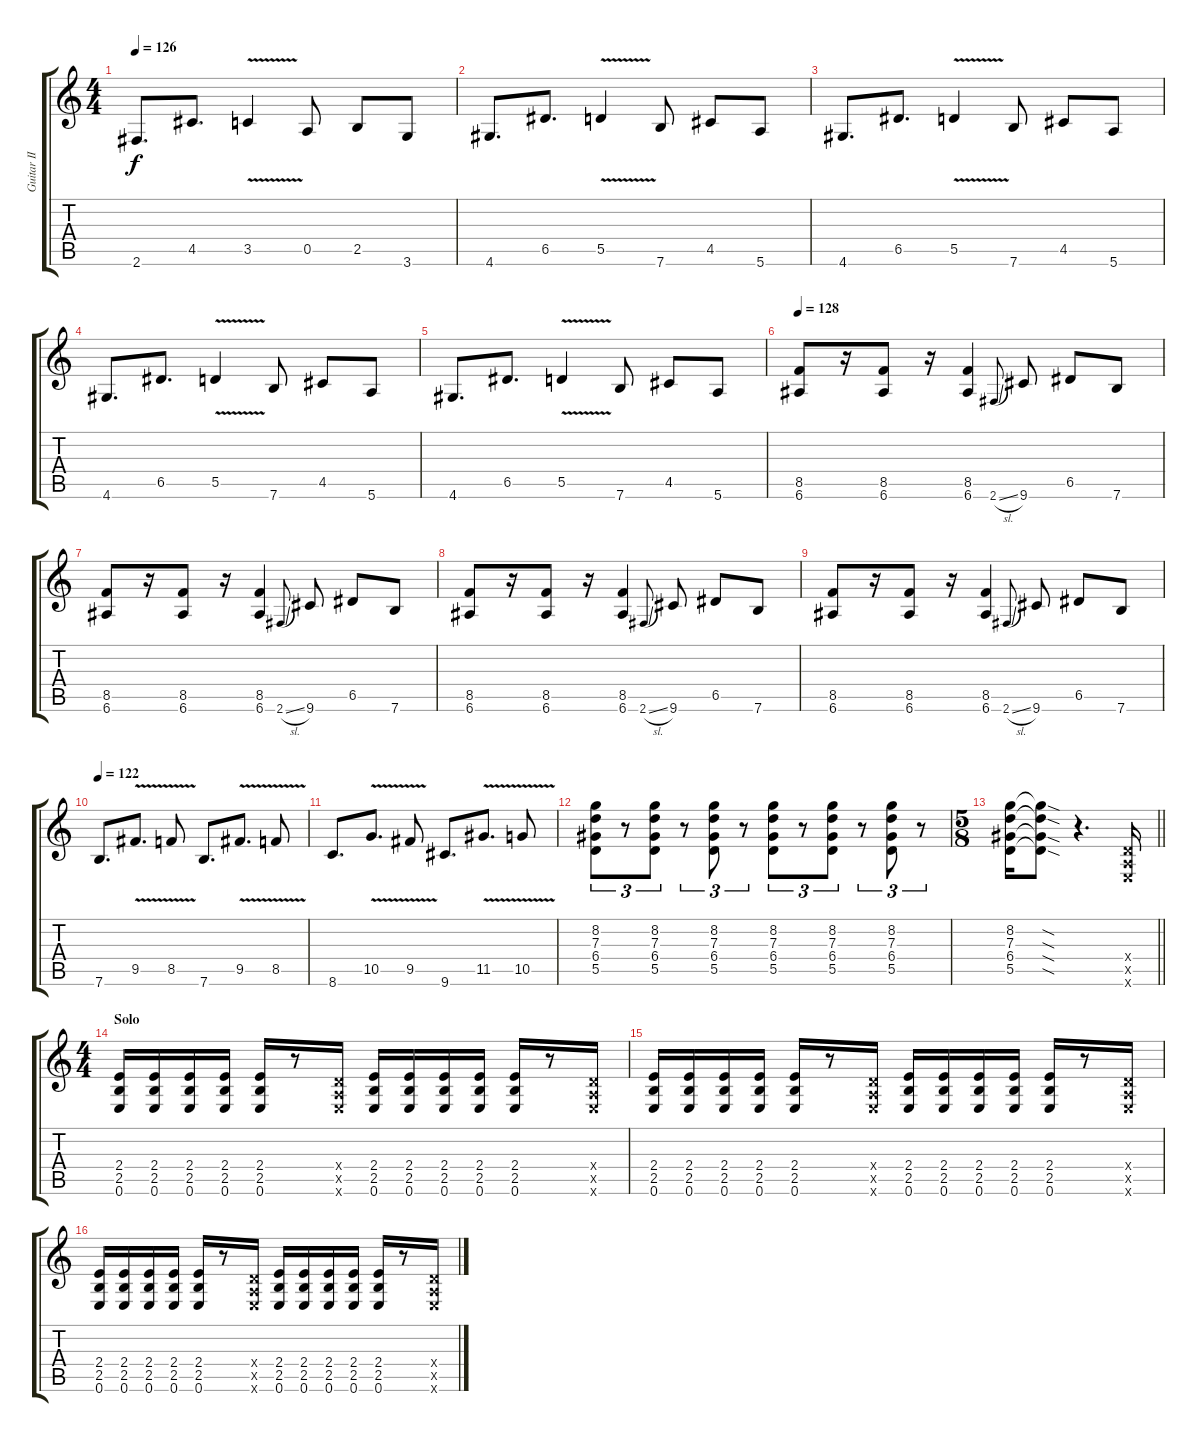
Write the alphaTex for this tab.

\track ("Guitar II" "Guitar II") {instrument overdrivenguitar}
\staff {score tabs}
\tuning (E4 B3 G3 D3 A2 E2) {hide}
\ts (4 4)
\tempo 126
\clef g2
\ks c
2.6.8{d dy f} 4.5.8{d} 3.5{v}.4 0.5.8 2.5.8 3.6.8 |
4.6.8{d} 6.5.8{d} 5.5{v}.4 7.6.8 4.5.8 5.6.8 |
4.6.8{d} 6.5.8{d} 5.5{v}.4 7.6.8 4.5.8 5.6.8 |
4.6.8{d} 6.5.8{d} 5.5{v}.4 7.6.8 4.5.8 5.6.8 |
4.6.8{d} 6.5.8{d} 5.5{v}.4 7.6.8 4.5.8 5.6.8 |
\tempo 128
(8.5 6.6).8 r.16 (8.5 6.6).8 r.16 (8.5 6.6).4 2.6{sl}.8{gr onbeat} 9.6.8 6.5.8 7.6.8 |
(8.5 6.6).8 r.16 (8.5 6.6).8 r.16 (8.5 6.6).4 2.6{sl}.8{gr onbeat} 9.6.8 6.5.8 7.6.8 |
(8.5 6.6).8 r.16 (8.5 6.6).8 r.16 (8.5 6.6).4 2.6{sl}.8{gr onbeat} 9.6.8 6.5.8 7.6.8 |
(8.5 6.6).8 r.16 (8.5 6.6).8 r.16 (8.5 6.6).4 2.6{sl}.8{gr onbeat} 9.6.8 6.5.8 7.6.8 |
\tempo 122
7.6.8{d} 9.5{v}.8{d} 8.5{v}.8 7.6.8{d} 9.5{v}.8{d} 8.5{v}.8 |
8.6.8{d} 10.5{v}.8{d} 9.5{v}.8 9.6.8{d} 11.5{v}.8{d} 10.5{v}.8 |
(8.2 7.3 6.4 5.5).8{tu (3 2)} r.8{tu (3 2)} (8.2 7.3 6.4 5.5).8{tu (3 2)} r.8{tu (3 2)} (8.2 7.3 6.4 5.5).8{tu (3 2)} r.8{tu (3 2)} (8.2 7.3 6.4 5.5).8{tu (3 2)} r.8{tu (3 2)} (8.2 7.3 6.4 5.5).8{tu (3 2)} r.8{tu (3 2)} (8.2 7.3 6.4 5.5).8{tu (3 2)} r.8{tu (3 2)} |
\ts (5 8)
\barLineRight lightlight
(8.2 7.3 6.4 5.5).16 (8.2{sod t} 7.3{sod t} 6.4{sod t} 5.5{sod t}).8 r.4{d} (0.4{x} 0.5{x} 0.6{x}).16 |
\ts (4 4)
\section ("" "Solo")
(2.4 2.5 0.6).16 (2.4 2.5 0.6).16 (2.4 2.5 0.6).16 (2.4 2.5 0.6).16 (2.4 2.5 0.6).16 r.8 (0.4{x} 0.5{x} 0.6{x}).16 (2.4 2.5 0.6).16 (2.4 2.5 0.6).16 (2.4 2.5 0.6).16 (2.4 2.5 0.6).16 (2.4 2.5 0.6).16 r.8 (0.4{x} 0.5{x} 0.6{x}).16 |
(2.4 2.5 0.6).16 (2.4 2.5 0.6).16 (2.4 2.5 0.6).16 (2.4 2.5 0.6).16 (2.4 2.5 0.6).16 r.8 (0.4{x} 0.5{x} 0.6{x}).16 (2.4 2.5 0.6).16 (2.4 2.5 0.6).16 (2.4 2.5 0.6).16 (2.4 2.5 0.6).16 (2.4 2.5 0.6).16 r.8 (0.4{x} 0.5{x} 0.6{x}).16 |
(2.4 2.5 0.6).16 (2.4 2.5 0.6).16 (2.4 2.5 0.6).16 (2.4 2.5 0.6).16 (2.4 2.5 0.6).16 r.8 (0.4{x} 0.5{x} 0.6{x}).16 (2.4 2.5 0.6).16 (2.4 2.5 0.6).16 (2.4 2.5 0.6).16 (2.4 2.5 0.6).16 (2.4 2.5 0.6).16 r.8 (0.4{x} 0.5{x} 0.6{x}).16
